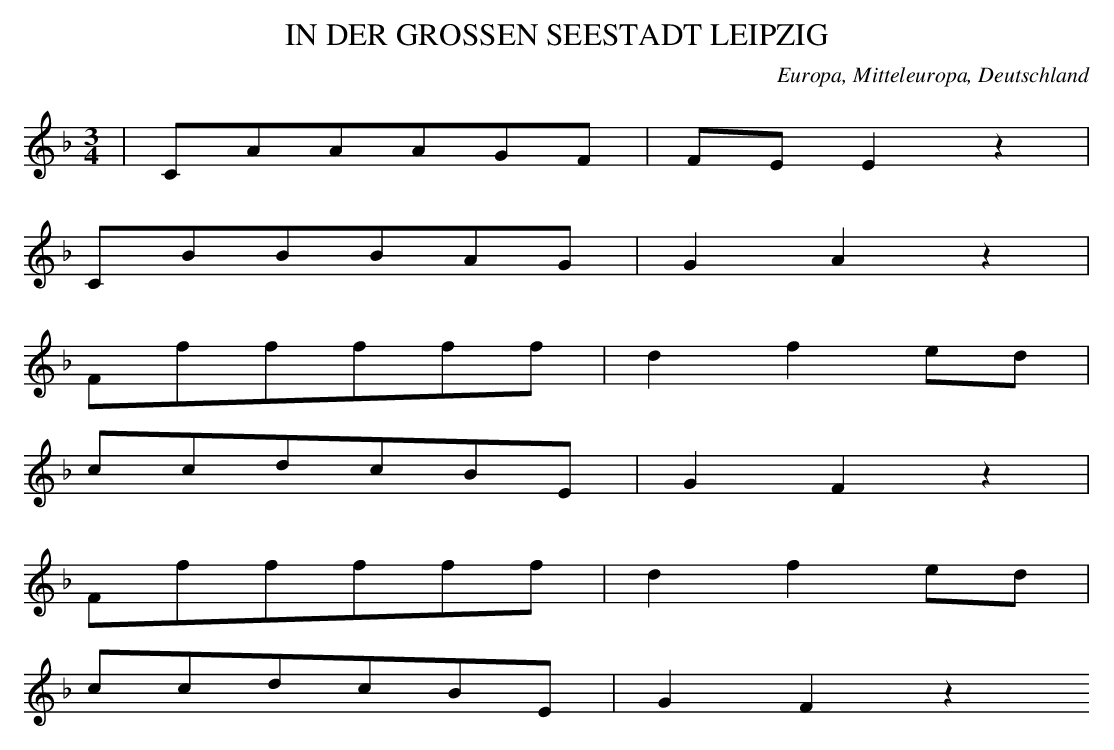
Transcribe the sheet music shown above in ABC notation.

X:1
T: IN DER GROSSEN SEESTADT LEIPZIG
O: Europa, Mitteleuropa, Deutschland
M: 3/4
L: 1/8
K: F
 | CAAAGF | FEE2z2 |
CBBBAG | G2A2z2 |
Ffffff | d2f2ed |
ccdcBE | G2F2z2 |
Ffffff | d2f2ed |
ccdcBE | G2F2z2
